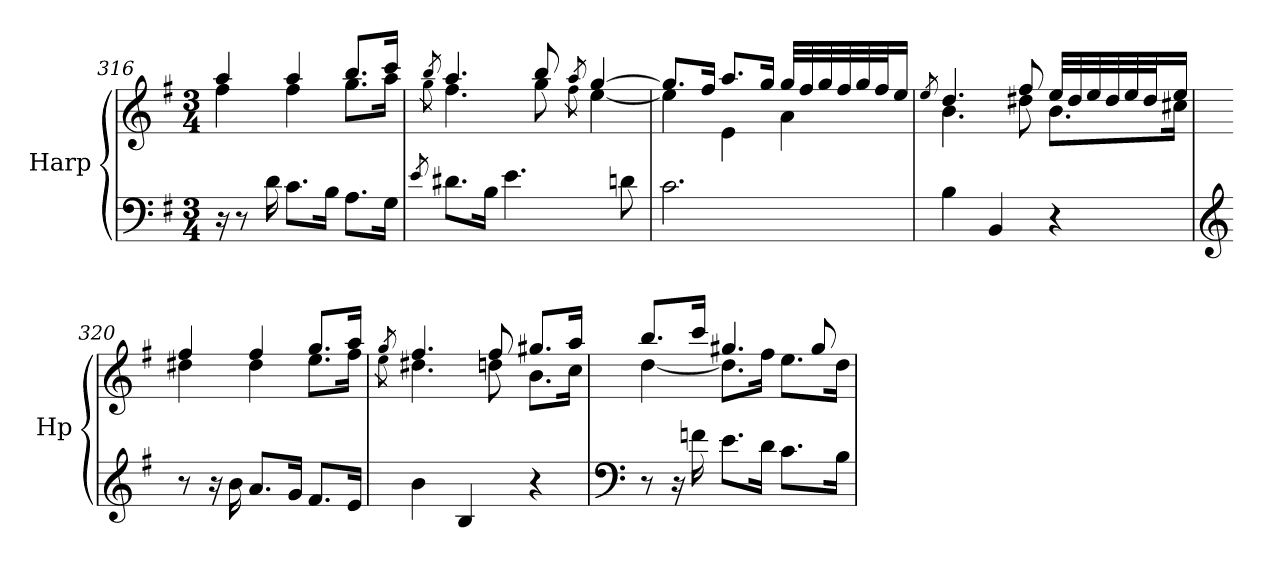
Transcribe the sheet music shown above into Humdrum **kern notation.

**kern	**kern
*part1	*part1
*staff2	*staff1
*I"Harp	*
*I'Hp	*
*clefF4	*clefG2
*k[f#]	*k[f#]
*M3/4	*M3/4
=316	=316
*	*^
16r	4aa/	4ff#\
8r	.	.
16d\	.	.
8.c\L	4aa/	4ff#\
16B\Jk	.	.
8.A\L	8.bb/L	8.gg\L
16G\Jk	16ccc/Jk	16aa\Jk
!!LO:LB:g=z	!!
=317	=317	=317
8qe/	8qbb/	8qgg\
8.d#X\L	4.aa/	4.ff#\
16B\Jk	.	.
4.e\	.	.
.	8bb/	8gg\
.	8qaa/	8qff#\
.	[4gg/	[4ee\
8dn\	.	.
=318	=318	=318
2.c\	8.gg/L]	4ee\]
.	16ff#/Jk	.
.	8.aa/L	4e\
.	16gg/Jk	.
.	32gg/LLL	4a\
.	32ff#/	.
.	32gg/	.
.	32ff#/	.
.	32gg/	.
.	32ff#/J	.
.	16ee/JJ	.
=319	=319	=319
.	8qee/	.
4B\	4.dd/	4.b\
4BB/	.	.
.	8ff#/	8dd#X\
4r	32ee/LLL	8.b\L
.	32dd#/	.
.	32ee/	.
.	32dd#/	.
.	32ee/	.
.	32dd#/J	.
.	16ee/JJ	16cc#X\Jk
=320	=320	=320
*clefG2	*	*
8r	4ff#/	4dd#X\
16r	.	.
16b\	.	.
8.a/L	4ff#/	4dd#\
16g/Jk	.	.
8.f#/L	8.gg/L	8.ee\L
16e/Jk	16aa/Jk	16ff#\Jk
!!LO:LB:g=z	!!
=321	=321	=321
.	8qgg/	8qee\
4b\	4.ff#/	4.dd#X\
4B/	.	.
.	8ff#/	8ddn\
4r	8.gg#X/L	8.b\L
.	16aa/Jk	16cc\Jk
=322	=322	=322
*clefF4	*	*
8r	8.bb/L	[4dd\
16r	.	.
16fn\	16ccc/Jk	.
8.e\L	4.gg#X/	8.dd\L]
16d\Jk	.	16ff#\Jk
8.c\L	.	8.ee\L
.	8gg#/	.
16B\Jk	.	16dd\Jk
*	*v	*v
=	=
*-	*-
